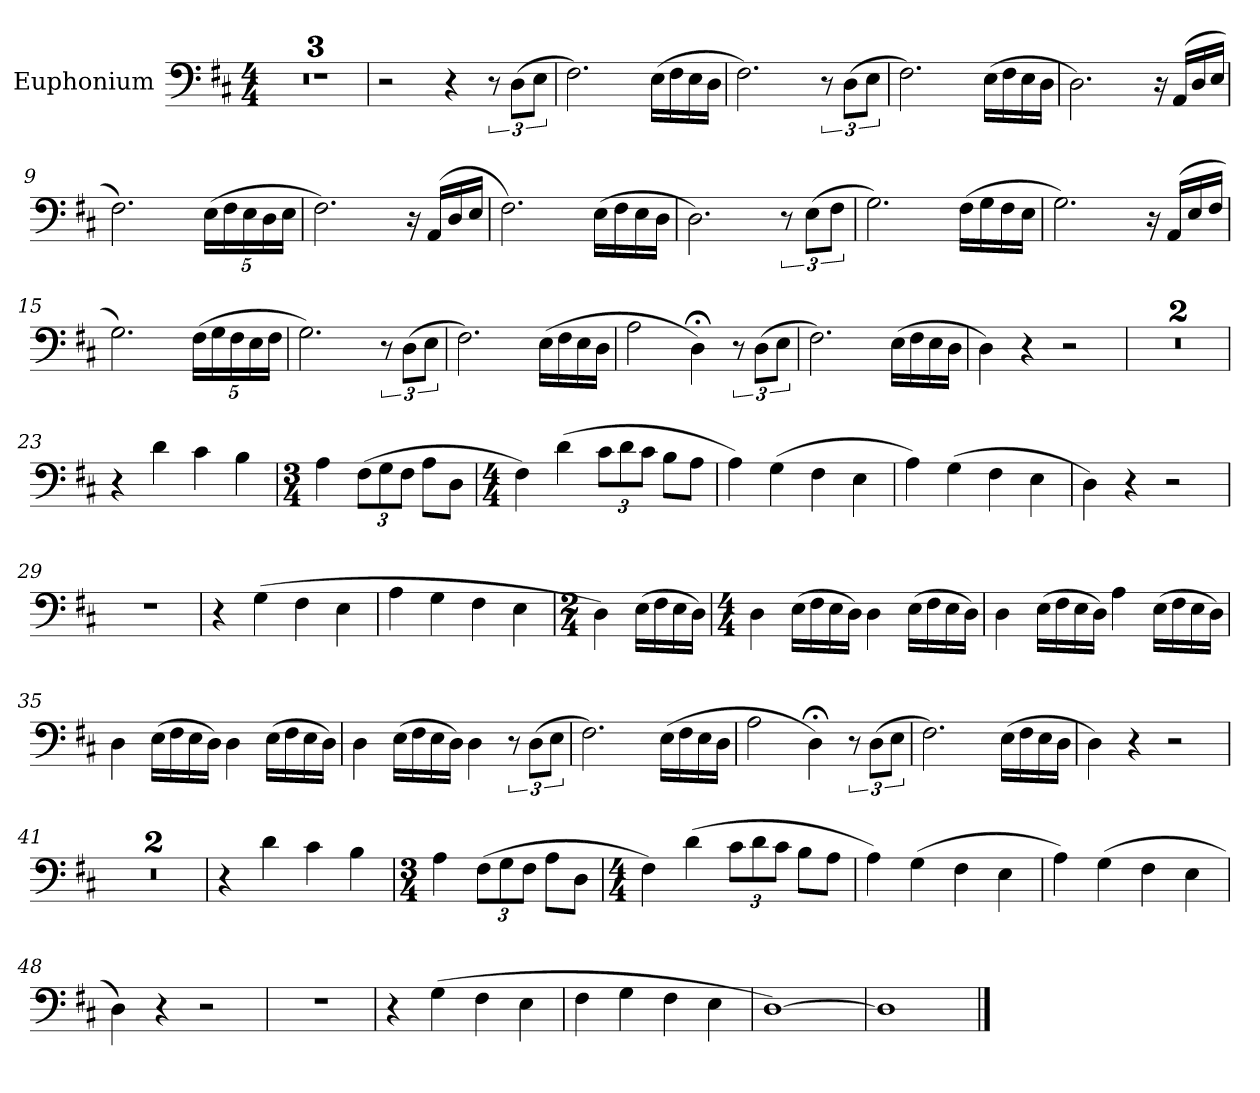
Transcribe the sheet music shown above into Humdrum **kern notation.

**kern
*part1
*staff1
*I"Euphonium
*I'Euph.
*clefF4
*k[f#c#]
*M4/4
*MM60
=1
1r
=2
1r
=3
1r
=4
2r
4r
12r
(12D\L
12E\J
=5
2.F#\)
(16E\LL
16F#\
16E\
16D\JJ
=6
2.F#\)
12r
(12D\L
12E\J
=7
2.F#\)
(16E\LL
16F#\
16E\
16D\JJ
=8
2.D\)
16r
(16AA/LL
16D/
16E/JJ
=9
2.F#\)
*Xbrackettup
(20E\LL
20F#\
20E\
20D\
20E\JJ
!!LO:LB:g=z
=10
2.F#\)
16r
(16AA/LL
16D/
16E/JJ
=11
2.F#\)
(16E\LL
16F#\
16E\
16D\JJ
=12
2.D\)
*brackettup
12r
(12E\L
12F#\J
=13
2.G\)
(16F#\LL
16G\
16F#\
16E\JJ
=14
2.G\)
16r
(16AA/LL
16E/
16F#/JJ
=15
2.G\)
*Xbrackettup
(20F#\LL
20G\
20F#\
20E\
20F#\JJ
=16
2.G\)
*brackettup
12r
(12D\L
12E\J
!!LO:LB:g=z
=17
2.F#\)
(16E\LL
16F#\
16E\
16D\JJ
=18
2A\
4D;<\)
12r
(12D\L
12E\J
=19
2.F#\)
(16E\LL
16F#\
16E\
16D\JJ
=20
4D\)
4r
2r
=21
1r
=22
1r
=23
4r
4d\
4c#\
4B\
=24
*M3/4
4A\
*Xbrackettup
(12F#\L
12G\
12F#\J
8A\L
8D\J
!!LO:LB:g=z
=25
*M4/4
4F#\)
(4d\
12c#\L
12d\
12c#\J
8B\L
8A\J
=26
4A\)
(4G\
4F#\
4E\
=27
4A\)
(4G\
4F#\
4E\
=28
4D\)
4r
2r
=29
1r
=30
4r
(4G\
4F#\
4E\
=31
4A\
4G\
4F#\
4E\
=32
*M2/4
4D\)
(16E\LL
16F#\
16E\
16D\JJ)
!!LO:LB:g=z
=33
*M4/4
4D\
(16E\LL
16F#\
16E\
16D\JJ)
4D\
(16E\LL
16F#\
16E\
16D\JJ)
=34
4D\
(16E\LL
16F#\
16E\
16D\JJ)
4A\
(16E\LL
16F#\
16E\
16D\JJ)
=35
4D\
(16E\LL
16F#\
16E\
16D\JJ)
4D\
(16E\LL
16F#\
16E\
16D\JJ)
=36
4D\
(16E\LL
16F#\
16E\
16D\JJ)
4D\
*brackettup
12r
(12D\L
12E\J
=37
2.F#\)
(16E\LL
16F#\
16E\
16D\JJ
!!LO:LB:g=z
=38
2A\
4D;<\)
12r
(12D\L
12E\J
=39
2.F#\)
(16E\LL
16F#\
16E\
16D\JJ
=40
4D\)
4r
2r
=41
1r
=42
1r
=43
4r
4d\
4c#\
4B\
=44
*M3/4
4A\
*Xbrackettup
(12F#\L
12G\
12F#\J
8A\L
8D\J
=45
*M4/4
4F#\)
(4d\
12c#\L
12d\
12c#\J
8B\L
8A\J
!!LO:LB:g=z
=46
4A\)
(4G\
4F#\
4E\
=47
4A\)
(4G\
4F#\
4E\
=48
4D\)
4r
2r
=49
1r
=50
4r
(4G\
4F#\
4E\
=51
4F#\
4G\
4F#\
4E\
=52
[1D)
=53
1D]
==
*-
